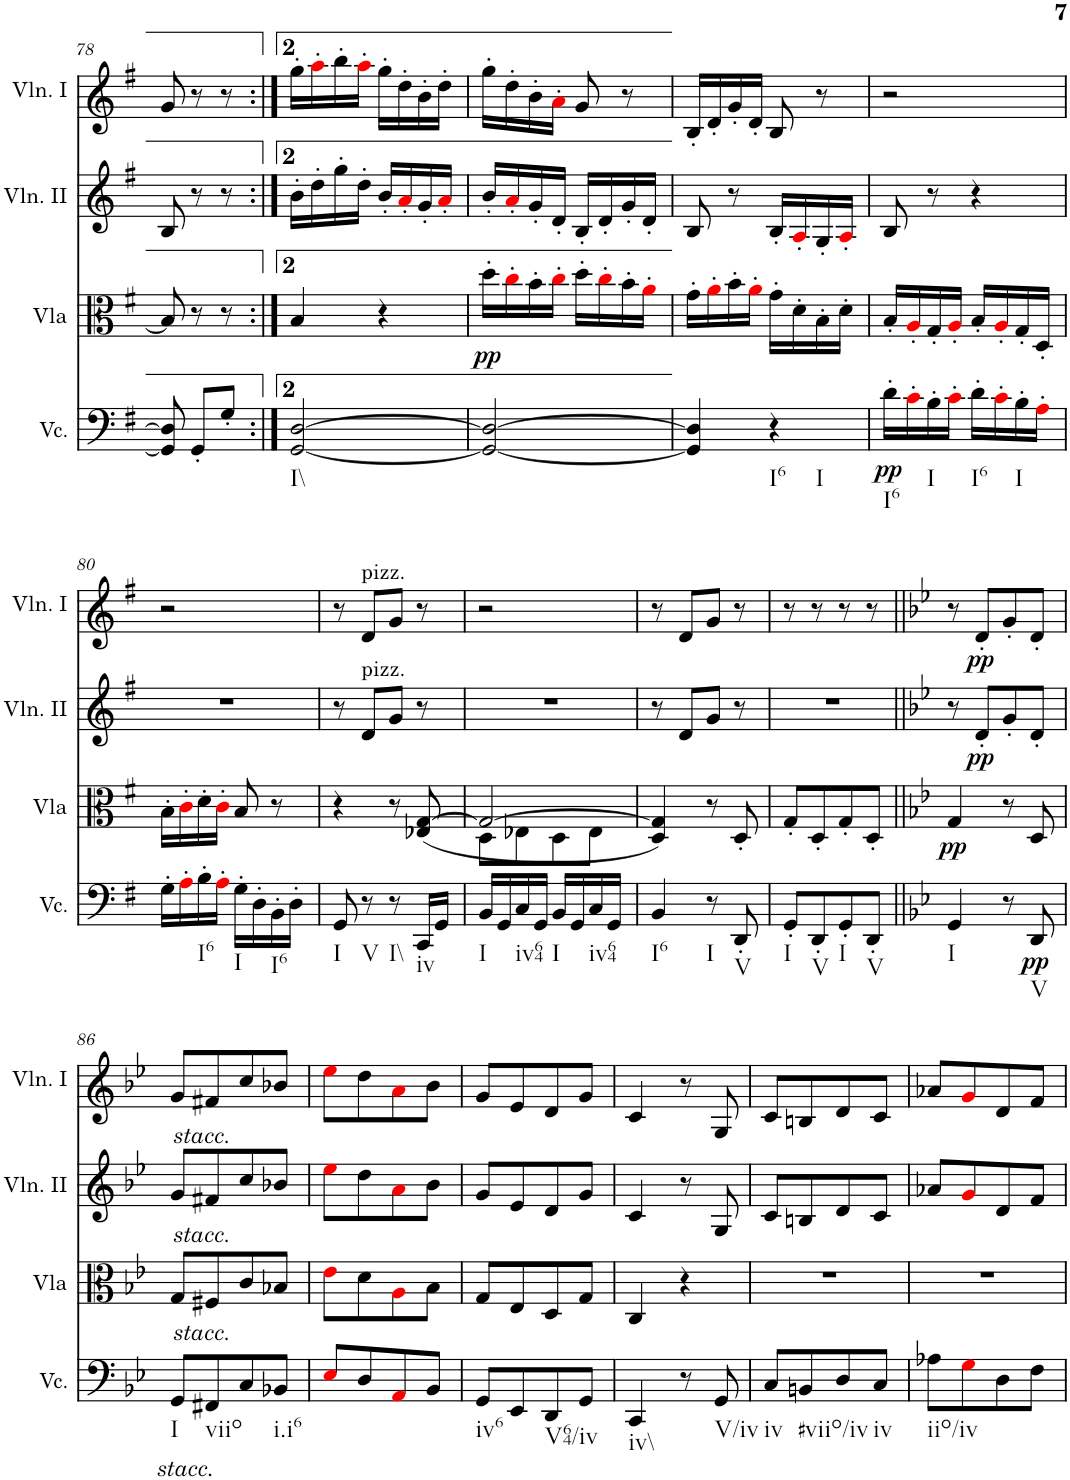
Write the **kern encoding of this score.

**kern	**dynam	**kern	**dynam	**kern	**dynam	**kern	**dynam
*part4	*part4	*part3	*part3	*part2	*part2	*part1	*part1
*staff4	*staff4	*staff3	*staff3	*staff2	*staff2	*staff1	*staff1
*I"Violoncello	*	*I"Viola	*	*I"Violino II	*	*I"Violino I	*
*I'Vc.	*	*I'Vla	*	*I'Vln. II	*	*I'Vln. I	*
!!LO:PB:g=z
*clefF4	*	*clefC3	*	*clefG2	*	*clefG2	*
*k[f#]	*	*k[f#]	*	*k[f#]	*	*k[f#]	*
*M2/4	*	*M2/4	*	*M2/4	*	*M2/4	*
=78	=78	=78	=78	=78	=78	=78	=78
8GG/] 8D/]	.	8B/]	.	8B/	.	8g/	.
8GG'/L	.	8r	.	8r	.	8r	.
8G'/J	.	8r	.	8r	.	8r	.
=76:|!	=76:|!	=76:|!	=76:|!	=76:|!	=76:|!	=76:|!	=76:|!
!LO:TX:b:t=I\\	!	!	!	!	!	!	!
[2GG/ [2D/	.	4B/	.	16b'\LL	.	16gg'\LL	.
.	.	.	.	16dd'\	.	16aa'i\	.
.	.	.	.	16gg'\	.	16bb'\	.
.	.	.	.	16dd'\JJ	.	16aa'i\JJ	.
.	.	4r	.	16b'/LL	.	16gg'\LL	.
.	.	.	.	16a'i/	.	16dd'\	.
.	.	.	.	16g'/	.	16b'\	.
.	.	.	.	16a'i/JJ	.	16dd'\JJ	.
=77	=77	=77	=77	=77	=77	=77	=77
!	!	!	!LO:DY:b	!	!	!	!
2GG/_ 2D/_	.	16dd'\LL	pp	16b'/LL	.	16gg'\LL	.
.	.	16cc'i\	.	16a'i/	.	16dd'\	.
.	.	16b'\	.	16g'/	.	16b'\	.
.	.	16cc'i\JJ	.	16d'/JJ	.	16a'i\JJ	.
.	.	16dd'\LL	.	16B'/LL	.	8g/	.
.	.	16cc'i\	.	16d'/	.	.	.
.	.	16b'\	.	16g'/	.	8r	.
.	.	16a'i\JJ	.	16d'/JJ	.	.	.
=78	=78	=78	=78	=78	=78	=78	=78
4GG/] 4D/]	.	16g'\LL	.	8B/	.	16B'/LL	.
.	.	16a'i\	.	.	.	16d'/	.
.	.	16b'\	.	8r	.	16g'/	.
.	.	16a'i\JJ	.	.	.	16d'/JJ	.
!LO:TX:b:t=I6	!	!	!	!	!	!	!
!LO:TX:b:t=I	!	!	!	!	!	!	!
4r	.	16g'\LL	.	16B'/LL	.	8B/	.
.	.	16d'\	.	16A'i/	.	.	.
.	.	16B'\	.	16G'/	.	8r	.
.	.	16d'\JJ	.	16A'i/JJ	.	.	.
=79	=79	=79	=79	=79	=79	=79	=79
!LO:TX:b:t=I6	!	!	!	!	!	!	!
!	!LO:DY:b	!	!	!	!	!	!
16d'\LL	pp	16B'/LL	.	8B/	.	2r	.
16c'i\	.	16A'i/	.	.	.	.	.
!LO:TX:b:t=I	!	!	!	!	!	!	!
16B'\	.	16G'/	.	8r	.	.	.
16c'i\JJ	.	16A'i/JJ	.	.	.	.	.
!LO:TX:b:t=I6	!	!	!	!	!	!	!
16d'\LL	.	16B'/LL	.	4r	.	.	.
16c'i\	.	16A'i/	.	.	.	.	.
!LO:TX:b:t=I	!	!	!	!	!	!	!
16B'\	.	16G'/	.	.	.	.	.
16A'i\JJ	.	16D'/JJ	.	.	.	.	.
!!LO:LB:g=z
=80	=80	=80	=80	=80	=80	=80	=80
16G'\LL	.	16B'\LL	.	2r	.	2r	.
16A'i\	.	16c'i\	.	.	.	.	.
!LO:TX:b:t=I6	!	!	!	!	!	!	!
16B'\	.	16d'\	.	.	.	.	.
16A'i\JJ	.	16c'i\JJ	.	.	.	.	.
!LO:TX:b:t=I	!	!	!	!	!	!	!
16G'\LL	.	8B/	.	.	.	.	.
16D'\	.	.	.	.	.	.	.
!LO:TX:b:t=I6	!	!	!	!	!	!	!
16BB'\	.	8r	.	.	.	.	.
16D'\JJ	.	.	.	.	.	.	.
=81	=81	=81	=81	=81	=81	=81	=81
!LO:TX:b:t=I	!	!	!	!	!	!	!
8GG/	.	4r	.	8r	.	8r	.
!	!	!	!	!	!	!LO:TX:a:t=pizz.	!
!	!	!	!	!LO:TX:a:t=pizz.	!	!	!
!LO:TX:b:t=V	!	!	!	!	!	!	!
8r	.	.	.	8d/L	.	8d/L	.
!LO:TX:b:t=I\\	!	!	!	!	!	!	!
8r	.	8r	.	8g/J	.	8g/J	.
!LO:TX:b:t=iv	!	!	!	!	!	!	!
16CC/LL	.	(<8E-X/ [8G/	.	8r	.	8r	.
16GG/JJ	.	.	.	.	.	.	.
=82	=82	=82	=82	=82	=82	=82	=82
*	*	*^	*	*	*	*	*
!LO:TX:b:t=I	!	!	!	!	!	!	!	!
16BB/LL	.	2G/_	8D\L	.	2r	.	2r	.
16GG/	.	.	.	.	.	.	.	.
!LO:TX:b:t=iv64	!	!	!	!	!	!	!	!
16C/	.	.	8E-X\	.	.	.	.	.
16GG/JJ	.	.	.	.	.	.	.	.
!LO:TX:b:t=I	!	!	!	!	!	!	!	!
16BB/LL	.	.	8D\	.	.	.	.	.
16GG/	.	.	.	.	.	.	.	.
!LO:TX:b:t=iv64	!	!	!	!	!	!	!	!
16C/	.	.	8E-\J	.	.	.	.	.
16GG/JJ	.	.	.	.	.	.	.	.
*	*	*v	*v	*	*	*	*	*
=83	=83	=83	=83	=83	=83	=83	=83
!LO:TX:b:t=I6	!	!	!	!	!	!	!
4BB/	.	4D/ 4G/])	.	8r	.	8r	.
.	.	.	.	8d/L	.	8d/L	.
!LO:TX:b:t=I	!	!	!	!	!	!	!
8r	.	8r	.	8g/J	.	8g/J	.
!LO:TX:b:t=V	!	!	!	!	!	!	!
8DD'/	.	8D'/	.	8r	.	8r	.
=84	=84	=84	=84	=84	=84	=84	=84
!LO:TX:b:t=I	!	!	!	!	!	!	!
8GG'/L	.	8G'/L	.	2r	.	8r	.
!LO:TX:b:t=V	!	!	!	!	!	!	!
8DD'/	.	8D'/	.	.	.	8r	.
!LO:TX:b:t=I	!	!	!	!	!	!	!
8GG'/	.	8G'/	.	.	.	8r	.
!LO:TX:b:t=V	!	!	!	!	!	!	!
8DD'/J	.	8D'/J	.	.	.	8r	.
=85||	=85||	=85||	=85||	=85||	=85||	=85||	=85||
*k[b-e-]	*	*k[b-e-]	*	*k[b-e-]	*	*k[b-e-]	*
!LO:TX:b:t=I	!	!	!	!	!	!	!
!	!	!	!LO:DY:b	!	!	!	!
4GG/	.	4G/	pp	8r	.	8r	.
!	!	!	!	!	!LO:DY:b	!	!LO:DY:b
.	.	.	.	8d'/L	pp	8d'/L	pp
8r	.	8r	.	8g'/	.	8g'/	.
!LO:TX:b:t=V	!	!	!	!	!	!	!
!	!LO:DY:b	!	!	!	!	!	!
8DD/	pp	8D/	.	8d'/J	.	8d'/J	.
!!LO:LB:g=z
=86	=86	=86	=86	=86	=86	=86	=86
!	!	!	!	!	!	!LO:TX:b:i:t=stacc.	!
!	!	!	!	!LO:TX:b:i:t=stacc.	!	!	!
!	!	!LO:TX:b:i:t=stacc.	!	!	!	!	!
!LO:TX:b:i:t=stacc.	!	!	!	!	!	!	!
!LO:TX:b:t=I	!	!	!	!	!	!	!
8GG/L	.	8G/L	.	8g/L	.	8g/L	.
!LO:TX:b:t=viio	!	!	!	!	!	!	!
8FF#X/	.	8F#X/	.	8f#X/	.	8f#X/	.
8C/	.	8c/	.	8cc/	.	8cc/	.
!LO:TX:b:t=i.i6	!	!	!	!	!	!	!
8BB-X/J	.	8B-X/J	.	8b-X/J	.	8b-X/J	.
=87	=87	=87	=87	=87	=87	=87	=87
8E-i/L	.	8e-i\L	.	8ee-i\L	.	8ee-i\L	.
8D/	.	8d\	.	8dd\	.	8dd\	.
8AAi/	.	8Ai\	.	8ai\	.	8ai\	.
8BB-/J	.	8B-\J	.	8b-\J	.	8b-\J	.
=88	=88	=88	=88	=88	=88	=88	=88
!LO:TX:b:t=iv6	!	!	!	!	!	!	!
8GG/L	.	8G/L	.	8g/L	.	8g/L	.
8EE-/	.	8E-/	.	8e-/	.	8e-/	.
!LO:TX:b:t=V64/iv	!	!	!	!	!	!	!
8DD/	.	8D/	.	8d/	.	8d/	.
8GG/J	.	8G/J	.	8g/J	.	8g/J	.
=89	=89	=89	=89	=89	=89	=89	=89
!LO:TX:b:t=iv\\	!	!	!	!	!	!	!
4CC/	.	4C/	.	4c/	.	4c/	.
8r	.	4r	.	8r	.	8r	.
!LO:TX:b:t=V/iv	!	!	!	!	!	!	!
8GG/	.	.	.	8G/	.	8G/	.
=90	=90	=90	=90	=90	=90	=90	=90
!LO:TX:b:t=iv	!	!	!	!	!	!	!
8C/L	.	2r	.	8c/L	.	8c/L	.
!LO:TX:b:t=#viio/iv	!	!	!	!	!	!	!
8BBn/	.	.	.	8Bn/	.	8Bn/	.
8D/	.	.	.	8d/	.	8d/	.
!LO:TX:b:t=iv	!	!	!	!	!	!	!
8C/J	.	.	.	8c/J	.	8c/J	.
=91	=91	=91	=91	=91	=91	=91	=91
!LO:TX:b:t=iio/iv	!	!	!	!	!	!	!
8A-X\L	.	2r	.	8a-X/L	.	8a-X/L	.
8Gi\	.	.	.	8gi/	.	8gi/	.
8D\	.	.	.	8d/	.	8d/	.
8F\J	.	.	.	8f/J	.	8f/J	.
=	=	=	=	=	=	=	=
*-	*-	*-	*-	*-	*-	*-	*-
